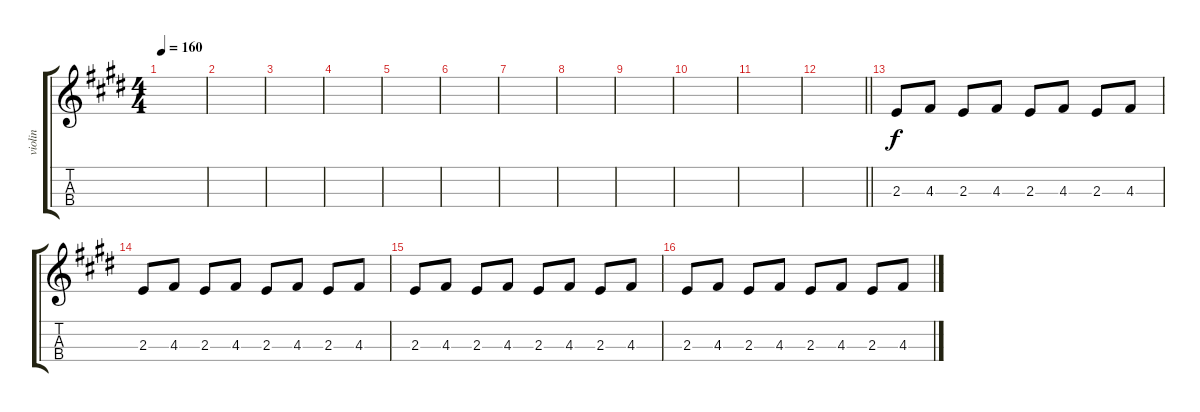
\track ("violin" "violin") {instrument violin}
\staff {score tabs}
\tuning (E5 A4 D4 G3) {hide}
\ts (4 4)
\tempo 160
\clef g2
\ks e
|
|
|
|
|
|
|
|
|
|
|
\barLineRight lightlight
|
\section ("" "")
2.3.8{volume 13 instrument electricpiano1} 4.3.8 2.3.8 4.3.8 2.3.8 4.3.8 2.3.8 4.3.8 |
2.3.8 4.3.8 2.3.8 4.3.8 2.3.8 4.3.8 2.3.8 4.3.8 |
2.3.8 4.3.8 2.3.8 4.3.8 2.3.8 4.3.8 2.3.8 4.3.8 |
2.3.8 4.3.8 2.3.8 4.3.8 2.3.8 4.3.8 2.3.8 4.3.8
